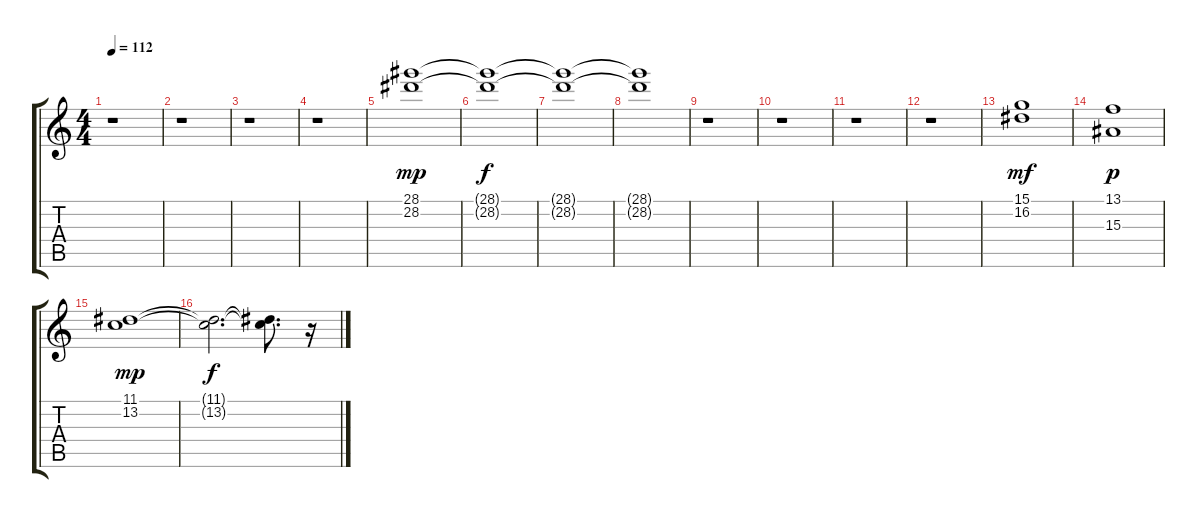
\track "" {instrument rockorgan}
\staff {score tabs}
\tuning (E4 B3 G3 D3 A2 E2) {hide}
\ts (4 4)
\tempo 112
\clef g2
\ks c
r.1{dy f} |
r.1 |
r.1 |
r.1 |
(28.1 28.2).1{dy mp volume 0} |
(28.1{t} 28.2{t}).1{dy f} |
(28.1{t} 28.2{t}).1 |
(28.1{t} 28.2{t}).1 |
r.1 |
r.1 |
r.1 |
r.1 |
(15.1 16.2).1{dy mf volume 8} |
(13.1 15.3).1{dy p} |
(11.1 13.2).1{dy mp} |
(11.1{t} 13.2{t}).2{d dy f} (11.1{t} 13.2{t}).8{d} r.16
